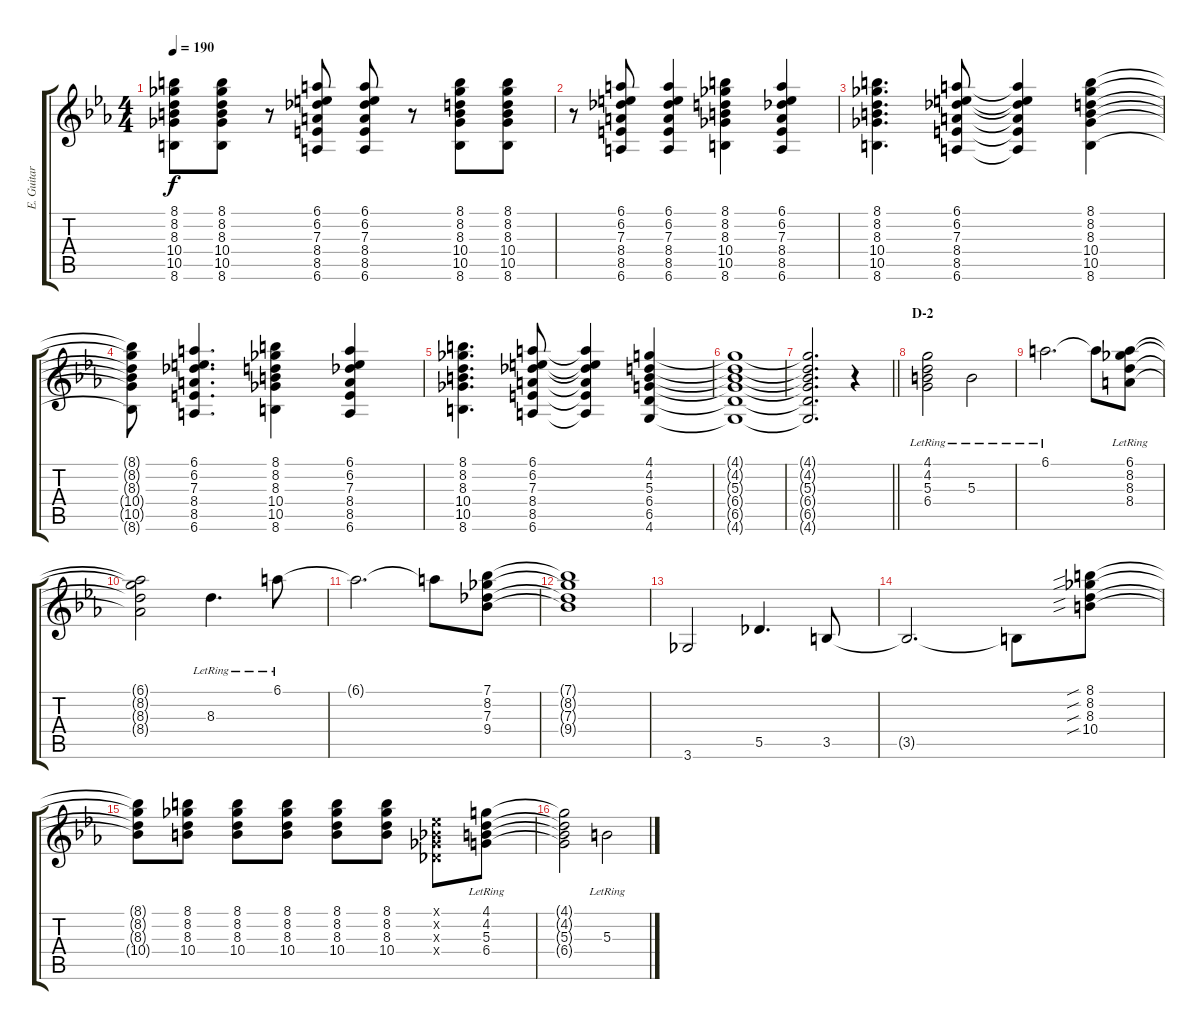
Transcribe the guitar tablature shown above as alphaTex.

\track ("E. Guitar I" "E. Guitar ") {instrument overdrivenguitar}
\staff {score tabs}
\tuning (Eb4 Bb3 Gb3 Db3 Ab2 Eb2) {hide}
\ts (4 4)
\tempo 190
\clef g2
\ks eb
(8.1 8.2 8.3 10.4 10.5 8.6).8{dy f} (8.1 8.2 8.3 10.4 10.5 8.6).8 r.8 (6.1 6.2 7.3 8.4 8.5 6.6).8 (6.1 6.2 7.3 8.4 8.5 6.6).8 r.8 (8.1 8.2 8.3 10.4 10.5 8.6).8 (8.1 8.2 8.3 10.4 10.5 8.6).8 |
r.8 (6.1 6.2 7.3 8.4 8.5 6.6).8 (6.1 6.2 7.3 8.4 8.5 6.6).4 (8.1 8.2 8.3 10.4 10.5 8.6).4 (6.1 6.2 7.3 8.4 8.5 6.6).4 |
(8.1 8.2 8.3 10.4 10.5 8.6).4{d} (6.1 6.2 7.3 8.4 8.5 6.6).8 (6.1{t} 6.2{t} 7.3{t} 8.4{t} 8.5{t} 6.6{t}).4 (8.1 8.2 8.3 10.4 10.5 8.6).4 |
(8.1{t} 8.2{t} 8.3{t} 10.4{t} 10.5{t} 8.6{t}).8 (6.1 6.2 7.3 8.4 8.5 6.6).4{d} (8.1 8.2 8.3 10.4 10.5 8.6).4 (6.1 6.2 7.3 8.4 8.5 6.6).4 |
(8.1 8.2 8.3 10.4 10.5 8.6).4{d} (6.1 6.2 7.3 8.4 8.5 6.6).8 (6.1{t} 6.2{t} 7.3{t} 8.4{t} 8.5{t} 6.6{t}).4 (4.1 4.2 5.3 6.4 6.5 4.6).4 |
(4.1{t} 4.2{t} 5.3{t} 6.4{t} 6.5{t} 4.6{t}).1 |
\barLineRight lightlight
(4.1{t} 4.2{t} 5.3{t} 6.4{t} 6.5{t} 4.6{t}).2{d} r.4 |
\section ("" "D-2")
(4.1{lr} 4.2{lr} 5.3{lr} 6.4{lr}).2 5.3{lr}.2 |
6.1{lr}.2{d} 6.1{t}.8 (6.1{lr} 8.2{lr} 8.3{lr} 8.4{lr}).8 |
(6.1{t} 8.2{t} 8.3{t} 8.4{t}).2 8.3{lr}.4{d} 6.1{lr}.8 |
6.1{t}.2{d} 6.1{t}.8 (7.1 8.2 7.3 9.4).8 |
(7.1{t} 8.2{t} 7.3{t} 9.4{t}).1 |
3.6.2 5.5.4{d} 3.5.8 |
3.5{t}.2{d} 3.5{t}.8 (8.1{sib} 8.2{sib} 8.3{sib} 10.4{sib}).8 |
(8.1{t} 8.2{t} 8.3{t} 10.4{t}).8 (8.1 8.2 8.3 10.4).8 (8.1 8.2 8.3 10.4).8 (8.1 8.2 8.3 10.4).8 (8.1 8.2 8.3 10.4).8 (8.1 8.2 8.3 10.4).8 (0.1{x} 0.2{x} 0.3{x} 0.4{x}).8 (4.1{lr} 4.2{lr} 5.3{lr} 6.4{lr}).8 |
(4.1{t} 4.2{t} 5.3{t} 6.4{t}).2 5.3{lr}.2
